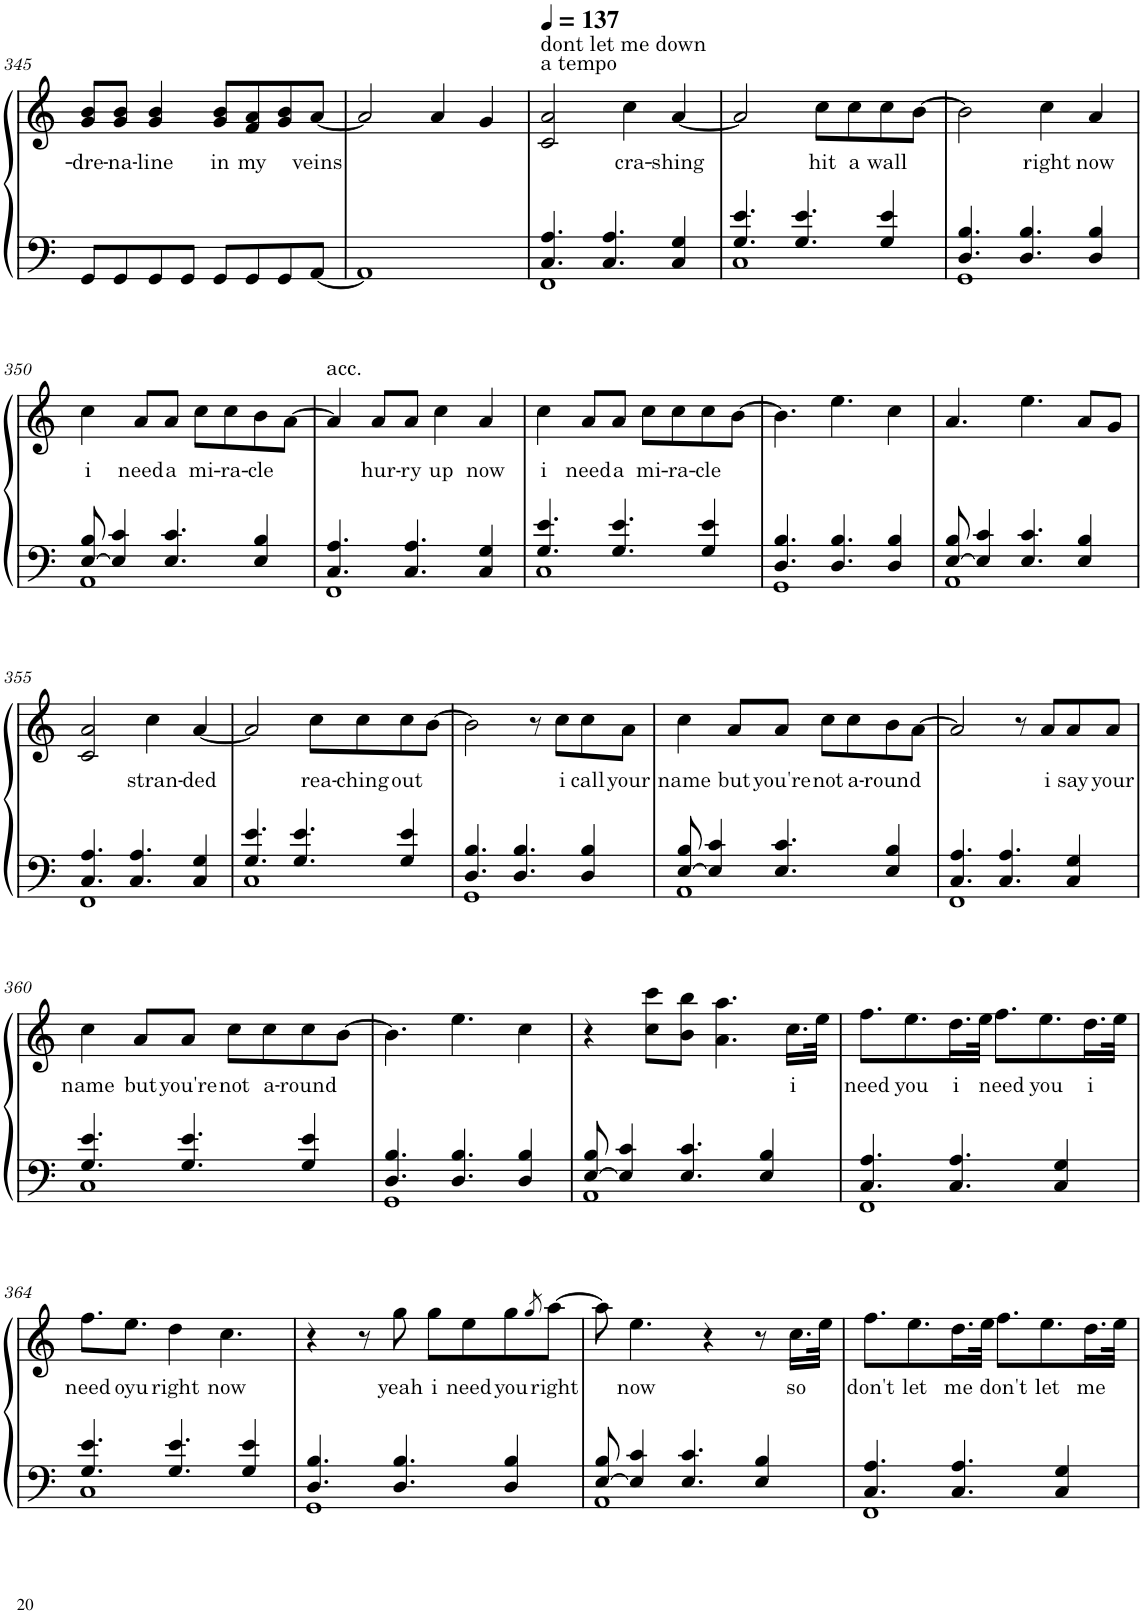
**kern	**kern	**text
*part1	*part1	*part1
*staff2	*staff1	*staff1
*I"Piano	*	*
*I'Pno.	*	*
!!LO:PB:g=z
*clefF4	*clefG2	*
*k[]	*k[]	*
*M4/4	*M4/4	*
=345	=345	=345
!	!	!LO:LY:b
8GG/L	8g/ 8b/L	-dre-
!	!	!LO:LY:b
8GG/	8g/ 8b/J	-na-
!	!	!LO:LY:b
8GG/	4g/ 4b/	-line
8GG/J	.	.
!	!	!LO:LY:b
8GG/L	8g/ 8b/L	in
!	!	!LO:LY:b
8GG/	8f/ 8a/	my
8GG/	8g/ 8b/	.
!	!	!LO:LY:b
[8AA/J	[8a/J	veins
=346	=346	=346
1AA]	2a/]	.
.	4a/	.
.	4g/	.
=347	=347	=347
*	*MM137	*
*^	*	*
!	!	!LO:TX:a:t=a tempo	!
!	!	!LO:TX:a:t=dont let me down	!
4.C/ 4.A/	1FF	2c/ 2a/	.
4.C/ 4.A/	.	.	.
!	!	!	!LO:LY:b
.	.	4cc\	cra-
!	!	!	!LO:LY:b
4C/ 4G/	.	[4a/	-shing
=348	=348	=348	=348
4.G/ 4.e/	1C	2a/]	.
4.G/ 4.e/	.	.	.
!	!	!	!LO:LY:b
.	.	8cc\L	hit
!	!	!	!LO:LY:b
.	.	8cc\	a
!	!	!	!LO:LY:b
4G/ 4e/	.	8cc\	wall
.	.	[8b\J	.
=349	=349	=349	=349
4.D/ 4.B/	1GG	2b\]	.
4.D/ 4.B/	.	.	.
!	!	!	!LO:LY:b
.	.	4cc\	right
!	!	!	!LO:LY:b
4D/ 4B/	.	4a/	now
!!LO:LB:g=z
=350	=350	=350	=350
!	!	!	!LO:LY:b
[8E/ 8B/	1AA	4cc\	i
4E/] 4c/	.	.	.
!	!	!	!LO:LY:b
.	.	8a/L	need
!	!	!	!LO:LY:b
4.E/ 4.c/	.	8a/J	a
!	!	!	!LO:LY:b
.	.	8cc\L	mi-
!	!	!	!LO:LY:b
.	.	8cc\	-ra-
!	!	!	!LO:LY:b
4E/ 4B/	.	8b\	-cle
.	.	[8a\J	.
=351	=351	=351	=351
!	!	!LO:TX:a:t=acc.	!
4.C/ 4.A/	1FF	4a/]	.
!	!	!	!LO:LY:b
.	.	8a/L	hur-
!	!	!	!LO:LY:b
4.C/ 4.A/	.	8a/J	-ry
!	!	!	!LO:LY:b
.	.	4cc\	up
!	!	!	!LO:LY:b
4C/ 4G/	.	4a/	now
=352	=352	=352	=352
!	!	!	!LO:LY:b
4.G/ 4.e/	1C	4cc\	i
!	!	!	!LO:LY:b
.	.	8a/L	need
!	!	!	!LO:LY:b
4.G/ 4.e/	.	8a/J	a
!	!	!	!LO:LY:b
.	.	8cc\L	mi-
!	!	!	!LO:LY:b
.	.	8cc\	-ra-
!	!	!	!LO:LY:b
4G/ 4e/	.	8cc\	-cle
.	.	[8b\J	.
=353	=353	=353	=353
4.D/ 4.B/	1GG	4.b\]	.
4.D/ 4.B/	.	4.ee\	.
4D/ 4B/	.	4cc\	.
=354	=354	=354	=354
[8E/ 8B/	1AA	4.a/	.
4E/] 4c/	.	.	.
4.E/ 4.c/	.	4.ee\	.
4E/ 4B/	.	8a/L	.
.	.	8g/J	.
!!LO:LB:g=z
=355	=355	=355	=355
4.C/ 4.A/	1FF	2c/ 2a/	.
4.C/ 4.A/	.	.	.
!	!	!	!LO:LY:b
.	.	4cc\	stran-
!	!	!	!LO:LY:b
4C/ 4G/	.	[4a/	-ded
=356	=356	=356	=356
4.G/ 4.e/	1C	2a/]	.
4.G/ 4.e/	.	.	.
!	!	!	!LO:LY:b
.	.	8cc\L	rea-
!	!	!	!LO:LY:b
.	.	8cc\	-ching
!	!	!	!LO:LY:b
4G/ 4e/	.	8cc\	out
.	.	[8b\J	.
=357	=357	=357	=357
4.D/ 4.B/	1GG	2b\]	.
4.D/ 4.B/	.	.	.
.	.	8r	.
!	!	!	!LO:LY:b
.	.	8cc\L	i
!	!	!	!LO:LY:b
4D/ 4B/	.	8cc\	call
!	!	!	!LO:LY:b
.	.	8a\J	your
=358	=358	=358	=358
!	!	!	!LO:LY:b
[8E/ 8B/	1AA	4cc\	name
4E/] 4c/	.	.	.
!	!	!	!LO:LY:b
.	.	8a/L	but
!	!	!	!LO:LY:b
4.E/ 4.c/	.	8a/J	you're
!	!	!	!LO:LY:b
.	.	8cc\L	not
!	!	!	!LO:LY:b
.	.	8cc\	a-
!	!	!	!LO:LY:b
4E/ 4B/	.	8b\	-round
.	.	[8a\J	.
=359	=359	=359	=359
4.C/ 4.A/	1FF	2a/]	.
4.C/ 4.A/	.	.	.
.	.	8r	.
!	!	!	!LO:LY:b
.	.	8a/L	i
!	!	!	!LO:LY:b
4C/ 4G/	.	8a/	say
!	!	!	!LO:LY:b
.	.	8a/J	your
!!LO:LB:g=z
=360	=360	=360	=360
!	!	!	!LO:LY:b
4.G/ 4.e/	1C	4cc\	name
!	!	!	!LO:LY:b
.	.	8a/L	but
!	!	!	!LO:LY:b
4.G/ 4.e/	.	8a/J	you're
!	!	!	!LO:LY:b
.	.	8cc\L	not
!	!	!	!LO:LY:b
.	.	8cc\	a-
!	!	!	!LO:LY:b
4G/ 4e/	.	8cc\	-round
.	.	[8b\J	.
=361	=361	=361	=361
4.D/ 4.B/	1GG	4.b\]	.
4.D/ 4.B/	.	4.ee\	.
4D/ 4B/	.	4cc\	.
=362	=362	=362	=362
[8E/ 8B/	1AA	4r	.
4E/] 4c/	.	.	.
.	.	8cc\ 8ccc\L	.
4.E/ 4.c/	.	8b\ 8bb\J	.
.	.	4.a\ 4.aa\	.
4E/ 4B/	.	.	.
!	!	!	!LO:LY:b
.	.	16.cc\LL	i
.	.	32ee\JJk	.
=363	=363	=363	=363
!	!	!	!LO:LY:b
4.C/ 4.A/	1FF	8.ff\L	need
!	!	!	!LO:LY:b
.	.	8.ee\	you
!	!	!	!LO:LY:b
4.C/ 4.A/	.	16.dd\L	i
.	.	32ee\JJk	.
!	!	!	!LO:LY:b
.	.	8.ff\L	need
!	!	!	!LO:LY:b
.	.	8.ee\	you
4C/ 4G/	.	.	.
!	!	!	!LO:LY:b
.	.	16.dd\L	i
.	.	32ee\JJk	.
!!LO:LB:g=z
=364	=364	=364	=364
!	!	!	!LO:LY:b
4.G/ 4.e/	1C	8.ff\L	need
!	!	!	!LO:LY:b
.	.	8.ee\J	oyu
!	!	!	!LO:LY:b
4.G/ 4.e/	.	4dd\	right
!	!	!	!LO:LY:b
.	.	4.cc\	now
4G/ 4e/	.	.	.
=365	=365	=365	=365
4.D/ 4.B/	1GG	4r	.
.	.	8r	.
!	!	!	!LO:LY:b
4.D/ 4.B/	.	8gg\	yeah
!	!	!	!LO:LY:b
.	.	8gg\L	i
!	!	!	!LO:LY:b
.	.	8ee\	need
!	!	!	!LO:LY:b
4D/ 4B/	.	8gg\	you
.	.	8qgg/	.
!	!	!	!LO:LY:b
.	.	[8aa\J	right
=366	=366	=366	=366
[8E/ 8B/	1AA	8aa\]	.
!	!	!	!LO:LY:b
4E/] 4c/	.	4.ee\	now
4.E/ 4.c/	.	.	.
.	.	4r	.
4E/ 4B/	.	8r	.
!	!	!	!LO:LY:b
.	.	16.cc\LL	so
.	.	32ee\JJk	.
=367	=367	=367	=367
!	!	!	!LO:LY:b
4.C/ 4.A/	1FF	8.ff\L	don't
!	!	!	!LO:LY:b
.	.	8.ee\	let
!	!	!	!LO:LY:b
4.C/ 4.A/	.	16.dd\L	me
.	.	32ee\JJk	.
!	!	!	!LO:LY:b
.	.	8.ff\L	don't
!	!	!	!LO:LY:b
.	.	8.ee\	let
4C/ 4G/	.	.	.
!	!	!	!LO:LY:b
.	.	16.dd\L	me
.	.	32ee\JJk	.
*v	*v	*	*
=	=	=
*-	*-	*-
